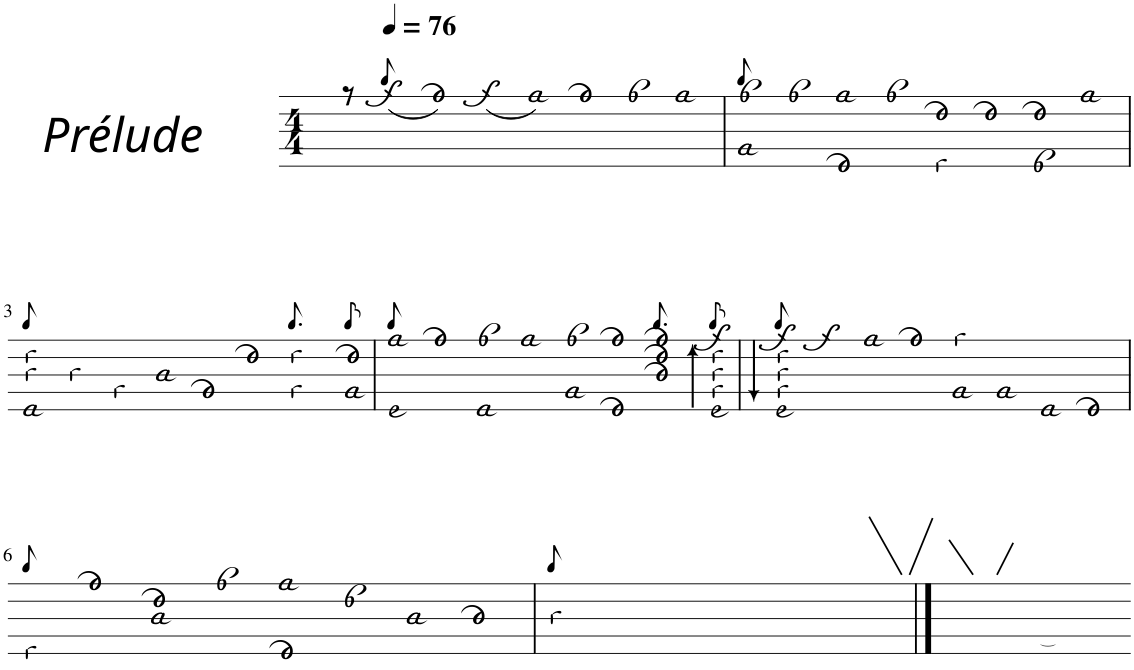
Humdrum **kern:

**kern
*part1
*staff1
*I"Guitare classique
*I'Guit.
*stria5
*k[f#c#g#]
*M4/4
=1
8r
*MM76
(<8a
8gL)
(<8aJ
8eL)
8gJ
8e#L
8eJ
=2
8D 8e#L
8e#J
8C 8eL
8e#J
8BB 8dL
8dJ
8AA# 8dL
8eJ
!!LO:LB:g=z
=3
8AA 8A 8c#L
8AJ
8EL
8GJ
8E#L
8dJ
8.E 8.c#L
16D 16dJk
=4
8C# 8eL
8gJ
8AA 8e#L
8eJ
8D 8fL
8C 8f##J
8.A# 8.d 8.gL
16C#:: 16E:: 16A:: 16c#:: 16a::Jk
=5
8C#::;< 8E::;< 8A::;< 8c#::;< 8a::;<L
8aJ
8eL
8gJ
8D 8f#L
8DJ
8AAL
8CJ
!!LO:LB:g=z
=6
8BBL
8gJ
8G 8dL
8e#J
8C 8eL
8cJ
8GL
8A#J
=7
8A
8r
4r
2r
==8
1r
=-
*-
